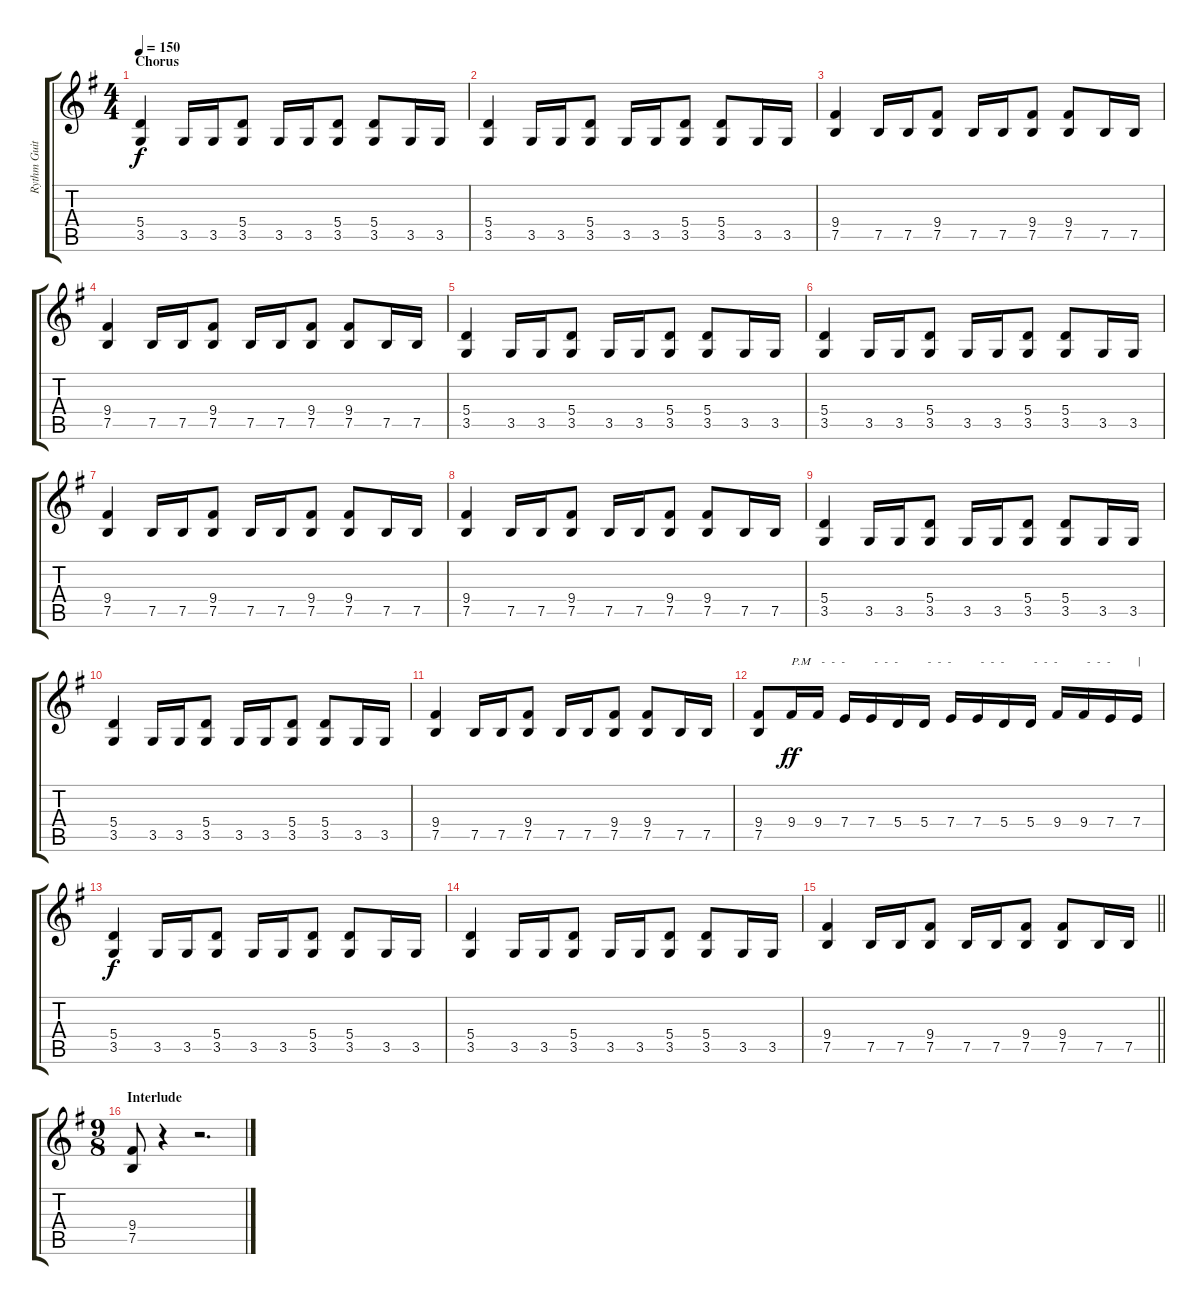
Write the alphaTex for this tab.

\track ("Rythm Guitar 1" "Rythm Guit") {instrument distortionguitar}
\staff {score tabs}
\tuning (B3 Gb3 D3 A2 E2 B1) {hide}
\ts (4 4)
\section ("" "Chorus")
\tempo 150
\clef g2
\ks g
(5.4 3.5).4{dy f} 3.5.16 3.5.16 (5.4 3.5).8 3.5.16 3.5.16 (5.4 3.5).8 (5.4 3.5).8 3.5.16 3.5.16 |
(5.4 3.5).4 3.5.16 3.5.16 (5.4 3.5).8 3.5.16 3.5.16 (5.4 3.5).8 (5.4 3.5).8 3.5.16 3.5.16 |
(9.4 7.5).4 7.5.16 7.5.16 (9.4 7.5).8 7.5.16 7.5.16 (9.4 7.5).8 (9.4 7.5).8 7.5.16 7.5.16 |
(9.4 7.5).4 7.5.16 7.5.16 (9.4 7.5).8 7.5.16 7.5.16 (9.4 7.5).8 (9.4 7.5).8 7.5.16 7.5.16 |
(5.4 3.5).4 3.5.16 3.5.16 (5.4 3.5).8 3.5.16 3.5.16 (5.4 3.5).8 (5.4 3.5).8 3.5.16 3.5.16 |
(5.4 3.5).4 3.5.16 3.5.16 (5.4 3.5).8 3.5.16 3.5.16 (5.4 3.5).8 (5.4 3.5).8 3.5.16 3.5.16 |
(9.4 7.5).4 7.5.16 7.5.16 (9.4 7.5).8 7.5.16 7.5.16 (9.4 7.5).8 (9.4 7.5).8 7.5.16 7.5.16 |
(9.4 7.5).4 7.5.16 7.5.16 (9.4 7.5).8 7.5.16 7.5.16 (9.4 7.5).8 (9.4 7.5).8 7.5.16 7.5.16 |
(5.4 3.5).4 3.5.16 3.5.16 (5.4 3.5).8 3.5.16 3.5.16 (5.4 3.5).8 (5.4 3.5).8 3.5.16 3.5.16 |
(5.4 3.5).4 3.5.16 3.5.16 (5.4 3.5).8 3.5.16 3.5.16 (5.4 3.5).8 (5.4 3.5).8 3.5.16 3.5.16 |
(9.4 7.5).4 7.5.16 7.5.16 (9.4 7.5).8 7.5.16 7.5.16 (9.4 7.5).8 (9.4 7.5).8 7.5.16 7.5.16 |
(9.4 7.5).8 9.4.16{txt "P.M" dy ff} 9.4.16{txt " -  -  -"} 7.4.16 7.4.16{txt " -  -  -"} 5.4.16 5.4.16{txt " -  -  -"} 7.4.16 7.4.16{txt " -  -  -"} 5.4.16 5.4.16{txt " -  -  -"} 9.4.16 9.4.16{txt " -  -  -"} 7.4.16 7.4.16{txt "|"} |
(5.4 3.5).4{dy f} 3.5.16 3.5.16 (5.4 3.5).8 3.5.16 3.5.16 (5.4 3.5).8 (5.4 3.5).8 3.5.16 3.5.16 |
(5.4 3.5).4 3.5.16 3.5.16 (5.4 3.5).8 3.5.16 3.5.16 (5.4 3.5).8 (5.4 3.5).8 3.5.16 3.5.16 |
\barLineRight lightlight
(9.4 7.5).4 7.5.16 7.5.16 (9.4 7.5).8 7.5.16 7.5.16 (9.4 7.5).8 (9.4 7.5).8 7.5.16 7.5.16 |
\ts (9 8)
\section ("" "Interlude")
(9.4 7.5).8 r.4 r.2{d}
